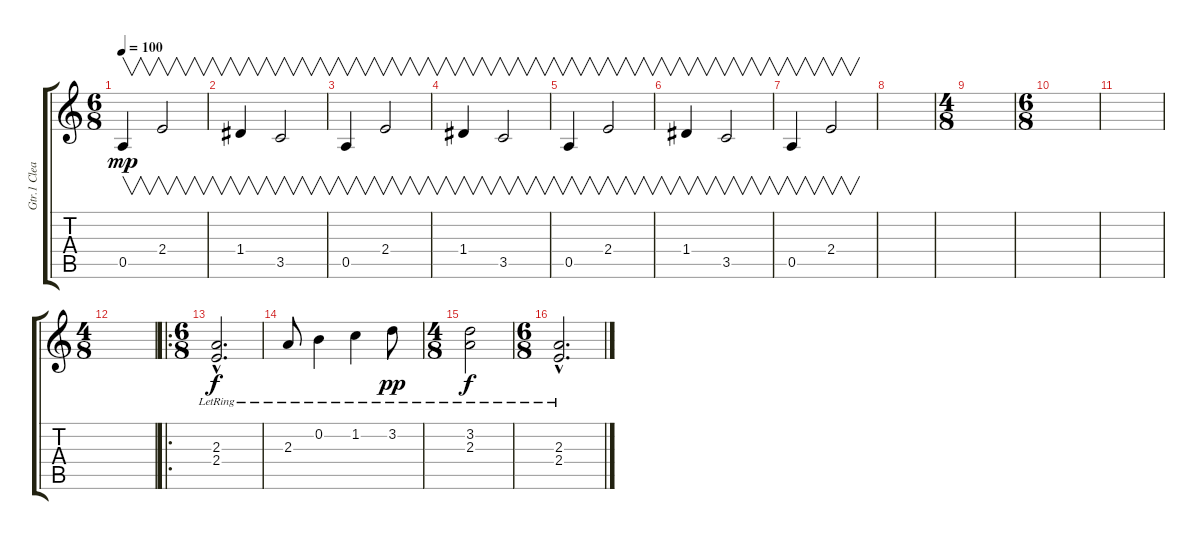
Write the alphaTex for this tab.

\track ("Gtr.1 Clean" "Gtr.1 Clea") {instrument electricguitarclean}
\staff {score tabs}
\tuning (E4 B3 G3 D3 A2 D2) {hide}
\ts (6 8)
\tempo 100
\clef g2
\ks c
0.5.4{v dy mp} 2.4.2{v} |
1.4.4{v} 3.5.2{v} |
0.5.4{v} 2.4.2{v} |
1.4.4{v} 3.5.2{v} |
0.5.4{v} 2.4.2{v} |
1.4.4{v} 3.5.2{v} |
0.5.4{v} 2.4.2{v} |
|
\ts (4 8)
|
\ts (6 8)
|
|
\ts (4 8)
|
\ro
\ts (6 8)
(2.3{hac lr} 2.4{hac lr}).2{d dy f} |
2.3{lr}.8 0.2{lr}.4 1.2{lr}.4 3.2{lr}.8{dy pp} |
\ts (4 8)
(3.2{lr} 2.3{lr}).2{dy f} |
\ts (6 8)
(2.3{hac lr} 2.4{hac lr}).2{d}
